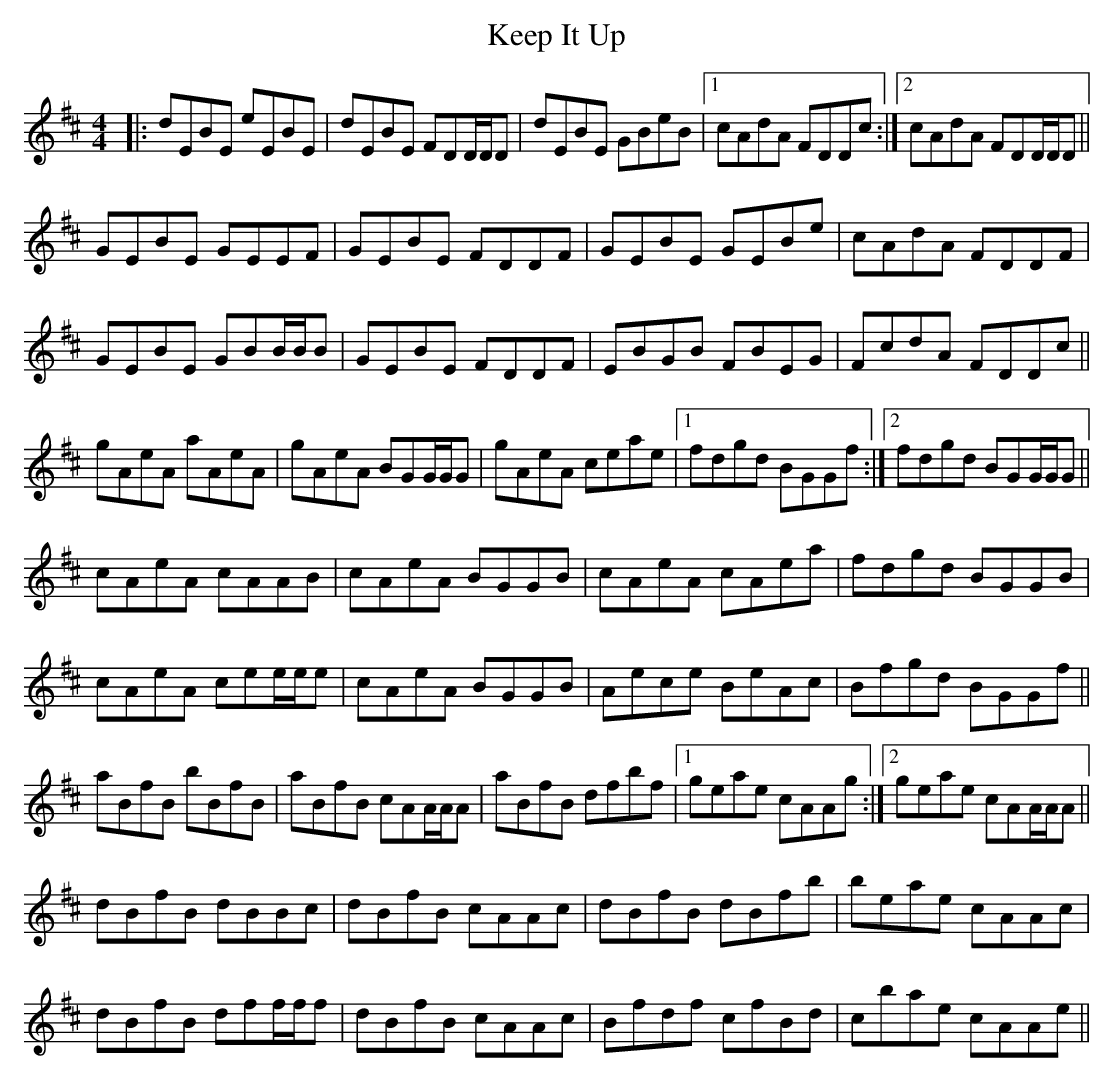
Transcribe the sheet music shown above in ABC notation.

X:1
T: Keep It Up
M: 4/4
L: 1/8
K: Bmin
|:dEBE eEBE|dEBE FDD/D/D|dEBE GBeB|1 cAdA FDDc:|2 cAdA FDD/D/D||
GEBE GEEF|GEBE FDDF|GEBE GEBe|cAdA FDDF|
GEBE GBB/B/B|GEBE FDDF|EBGB FBEG|FcdA FDDc||
gAeA aAeA|gAeA BGG/G/G|gAeA ceae|1 fdgd BGGf:|2 fdgd BGG/G/G||
cAeA cAAB|cAeA BGGB|cAeA cAea|fdgd BGGB|
cAeA cee/e/e|cAeA BGGB|Aece BeAc|Bfgd BGGf||
aBfB bBfB|aBfB cAA/A/A|aBfB dfbf|1 geae cAAg:|2 geae cAA/A/A||
dBfB dBBc|dBfB cAAc|dBfB dBfb|beae cAAc|
dBfB dff/f/f|dBfB cAAc|Bfdf cfBd|cbae cAAe||
